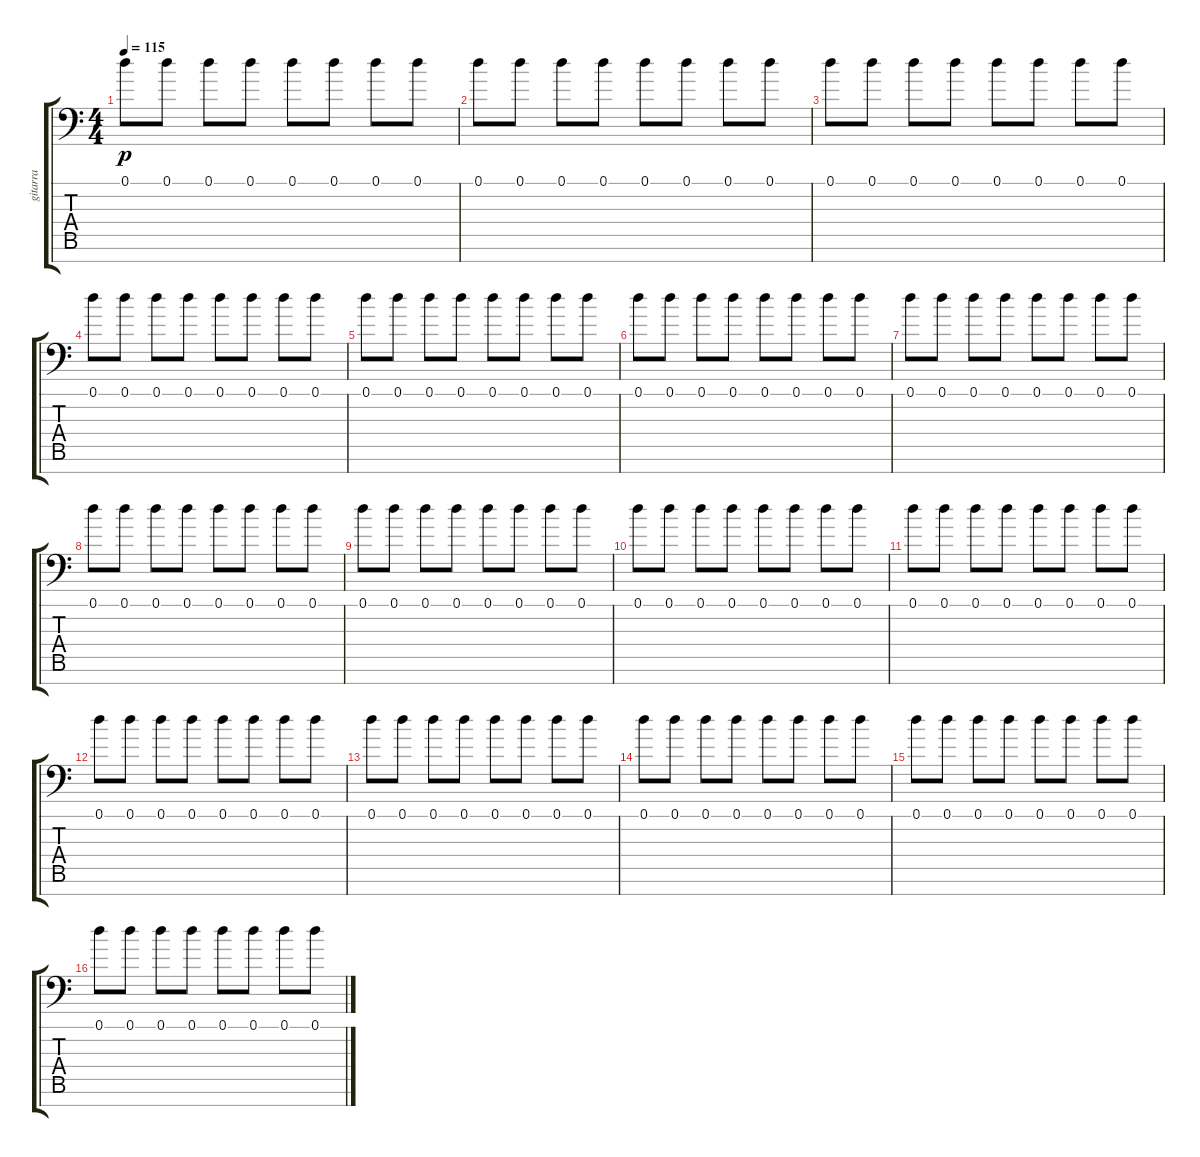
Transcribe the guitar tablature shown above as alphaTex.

\track ("gitarra" "gitarra") {instrument electricguitarclean}
\staff {score tabs}
\tuning (D4 A3 F3 C3 G2 D2 A1) {hide}
\ts (4 4)
\tempo 115
\clef f4
\ks c
0.1.8{dy p} 0.1.8 0.1.8 0.1.8 0.1.8 0.1.8 0.1.8 0.1.8 |
0.1.8{balance 8} 0.1.8 0.1.8 0.1.8 0.1.8 0.1.8 0.1.8 0.1.8 |
0.1.8 0.1.8 0.1.8 0.1.8 0.1.8 0.1.8 0.1.8 0.1.8 |
0.1.8 0.1.8 0.1.8 0.1.8 0.1.8 0.1.8 0.1.8 0.1.8 |
0.1.8 0.1.8{balance 0} 0.1.8 0.1.8 0.1.8 0.1.8 0.1.8 0.1.8 |
0.1.8 0.1.8 0.1.8 0.1.8 0.1.8 0.1.8 0.1.8 0.1.8 |
0.1.8{balance 16} 0.1.8 0.1.8 0.1.8 0.1.8 0.1.8 0.1.8 0.1.8 |
0.1.8 0.1.8 0.1.8 0.1.8 0.1.8 0.1.8 0.1.8 0.1.8 |
0.1.8{volume 13 balance 0} 0.1.8 0.1.8 0.1.8 0.1.8 0.1.8 0.1.8 0.1.8 |
0.1.8 0.1.8 0.1.8 0.1.8 0.1.8 0.1.8 0.1.8 0.1.8 |
0.1.8{balance 8} 0.1.8 0.1.8 0.1.8 0.1.8 0.1.8 0.1.8 0.1.8 |
0.1.8 0.1.8 0.1.8 0.1.8 0.1.8 0.1.8 0.1.8 0.1.8 |
0.1.8 0.1.8{balance 0} 0.1.8 0.1.8 0.1.8 0.1.8 0.1.8 0.1.8 |
0.1.8 0.1.8 0.1.8 0.1.8 0.1.8 0.1.8 0.1.8 0.1.8 |
0.1.8{balance 16} 0.1.8 0.1.8 0.1.8 0.1.8 0.1.8 0.1.8 0.1.8 |
0.1.8 0.1.8 0.1.8 0.1.8 0.1.8 0.1.8 0.1.8 0.1.8
